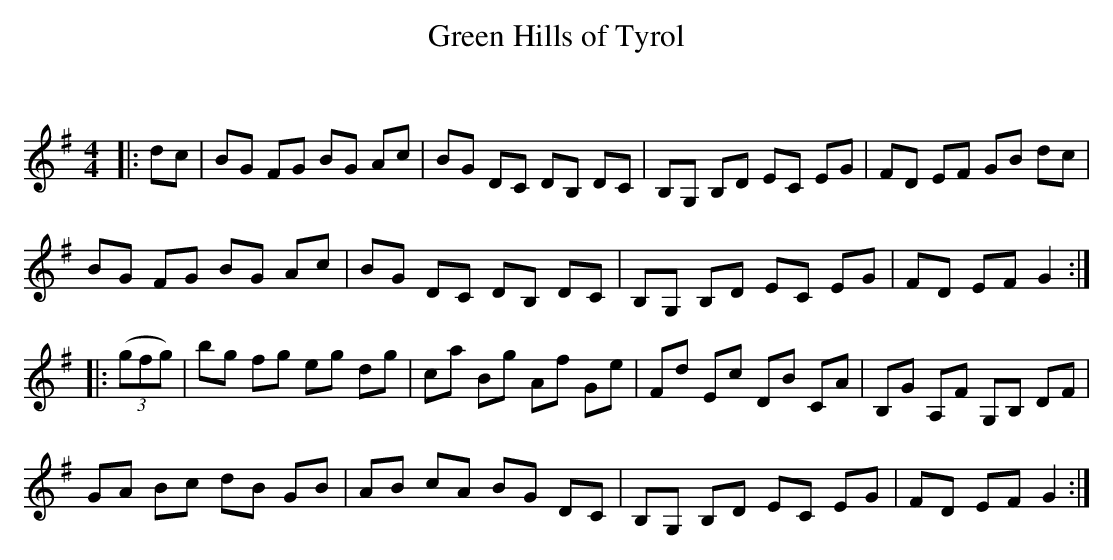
X:1
T: Green Hills of Tyrol
C:
Q: 232
K:G
M:4/4
L:1/8
|:dc|BG FG BG Ac|BG DC DB, DC|B,G, B,D EC EG|FD EF GB dc|
BG FG BG Ac|BG DC DB, DC|B,G, B,D EC EG|FD EF G2:|
|:((3gfg)|bg fg eg dg|ca Bg Af Ge|Fd Ec DB CA|B,G A,F G,B, DF|
GA Bc dB GB|AB cA BG DC|B,G, B,D EC EG|FD EF G2:|
